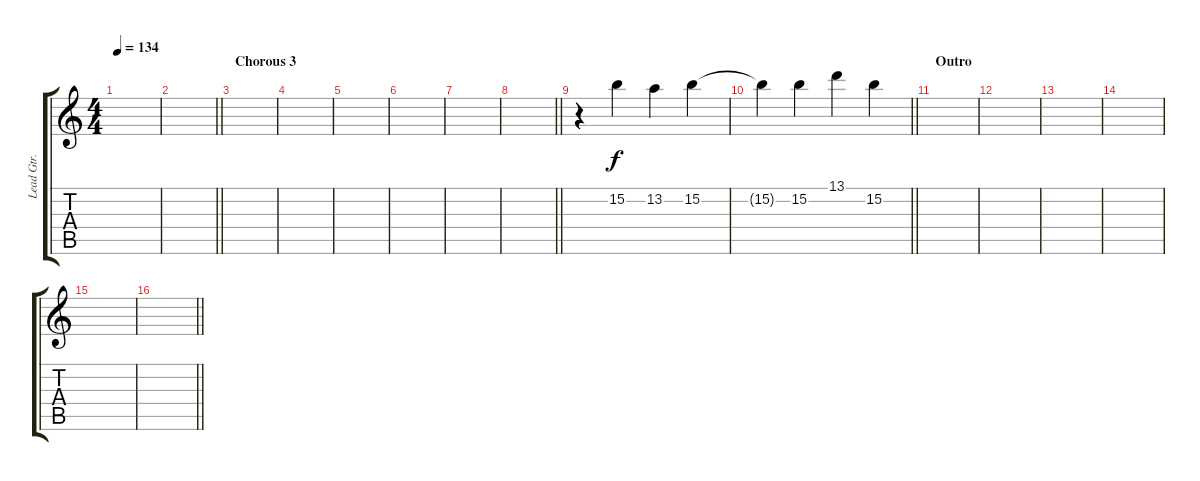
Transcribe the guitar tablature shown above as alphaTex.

\track ("Lead Gtr." "Lead Gtr.") {instrument distortionguitar}
\staff {score tabs}
\tuning (Db4 Ab3 E3 B2 Gb2 B1) {hide}
\ts (4 4)
\tempo 134
\clef g2
\ks c
|
\barLineRight lightlight
|
\section ("" "Chorous 3")
|
|
|
|
|
\barLineRight lightlight
|
\section ("" "")
r.4 15.2.4 13.2.4 15.2.4 |
\barLineRight lightlight
15.2{t}.4 15.2.4 13.1.4 15.2.4 |
\section ("" "Outro")
|
|
|
|
|
\barLineRight lightlight
